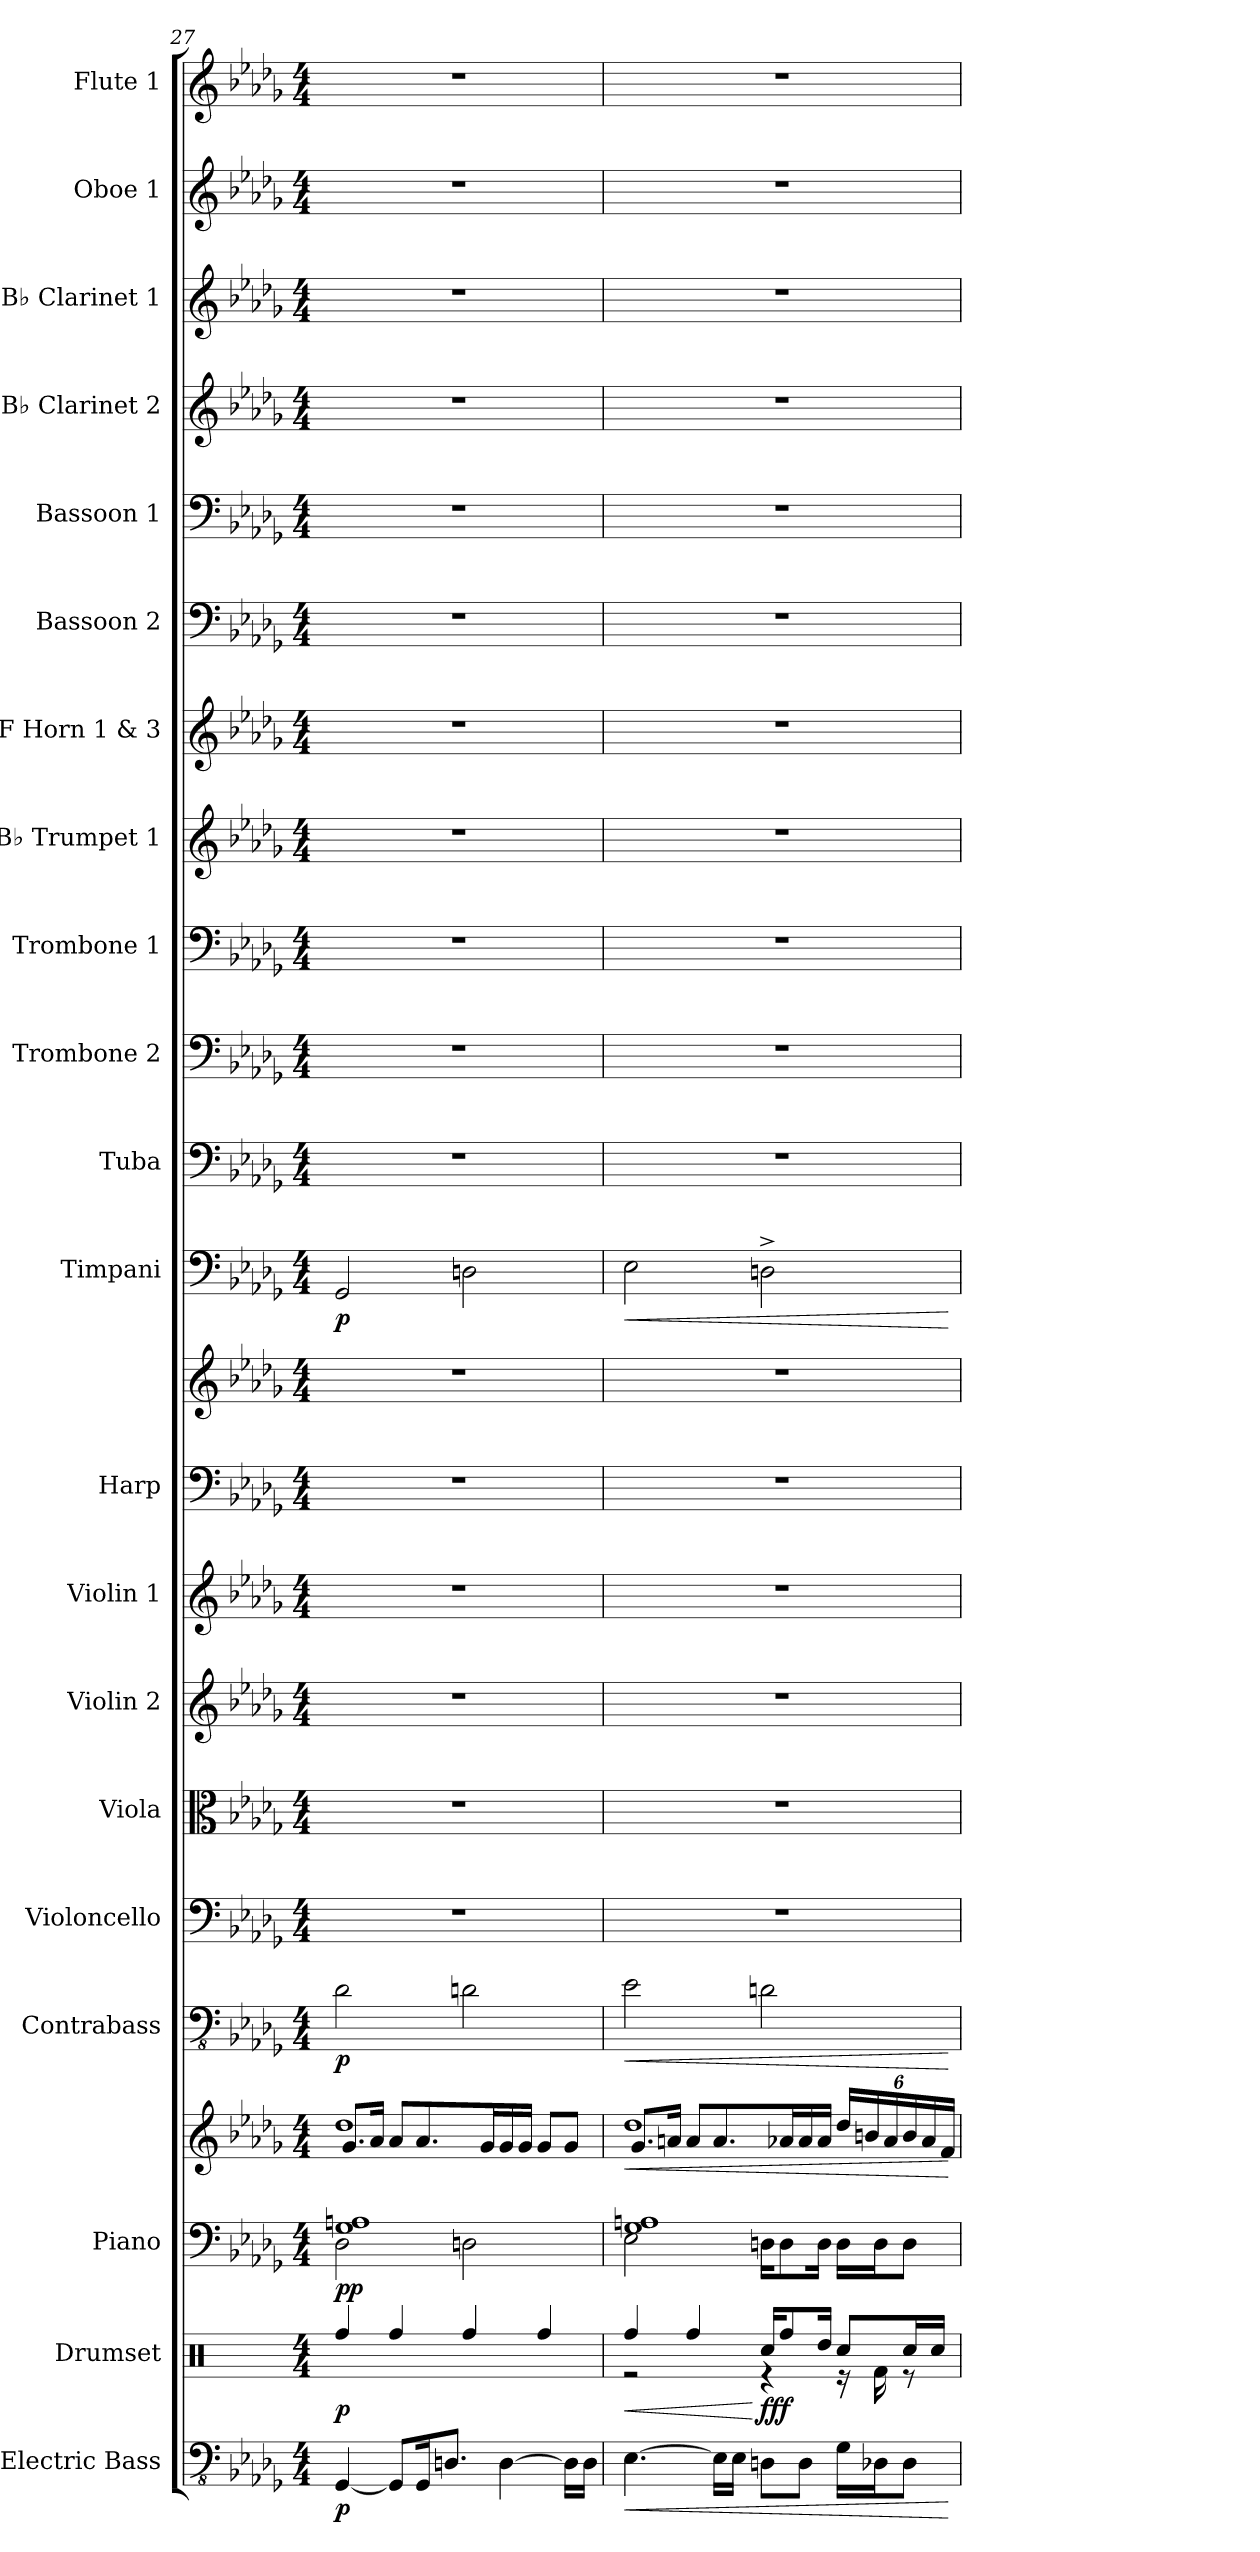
**kern	**dynam	**kern	**dynam	**kern	**kern	**dynam	**kern	**dynam	**kern	**kern	**kern	**kern	**kern	**kern	**kern	**dynam	**kern	**kern	**kern	**kern	**kern	**kern	**kern	**kern	**kern	**kern	**kern
*part21	*part21	*part20	*part20	*part19	*part19	*part19	*part18	*part18	*part17	*part16	*part15	*part14	*part13	*part13	*part12	*part12	*part11	*part10	*part9	*part8	*part7	*part6	*part5	*part4	*part3	*part2	*part1
*staff23	*staff23	*staff22	*staff22	*staff21	*staff20	*staff20/21	*staff19	*staff19	*staff18	*staff17	*staff16	*staff15	*staff14	*staff13	*staff12	*staff12	*staff11	*staff10	*staff9	*staff8	*staff7	*staff6	*staff5	*staff4	*staff3	*staff2	*staff1
*I"Electric Bass	*	*I"Drumset	*	*I"Piano	*	*	*I"Contrabass	*	*I"Violoncello	*I"Viola	*I"Violin 2	*I"Violin 1	*I"Harp	*	*I"Timpani	*	*I"Tuba	*I"Trombone 2	*I"Trombone 1	*I"B♭ Trumpet 1	*I"F Horn 1 &amp; 3	*I"Bassoon 2	*I"Bassoon 1	*I"B♭ Clarinet 2	*I"B♭ Clarinet 1	*I"Oboe 1	*I"Flute 1
*I'El. B.	*	*I'Drs.	*	*I'Pno.	*	*	*I'Cb.	*	*I'Vc.	*I'Vla.	*I'Vln. 2	*I'Vln. 1	*I'Hrp.	*	*I'Timp.	*	*I'Tba.	*I'Tbn. 2	*I'Tbn. 1	*I'B♭ Tpt. 1	*I'F Hn. 1 3	*I'Bsn. 2	*I'Bsn. 1	*I'B♭ Cl. 2	*I'B♭ Cl. 1	*I'Ob. 1	*I'Fl. 1
!!LO:PB:g=z
*clefFv4	*	*clefX	*	*clefF4	*clefG2	*	*clefFv4	*	*clefF4	*clefC3	*clefG2	*clefG2	*clefF4	*clefG2	*clefF4	*	*clefF4	*clefF4	*clefF4	*clefG2	*clefG2	*clefF4	*clefF4	*clefG2	*clefG2	*clefG2	*clefG2
*	*	*	*	*	*	*	*ITrd7c12	*	*	*	*	*	*	*	*	*	*	*	*	*ITrd1c2	*ITrd4c7	*	*	*ITrd1c2	*ITrd1c2	*	*
*k[b-e-a-d-g-]	*	*k[]	*	*k[b-e-a-d-g-]	*k[b-e-a-d-g-]	*	*k[b-e-a-d-g-]	*	*k[b-e-a-d-g-]	*k[b-e-a-d-g-]	*k[b-e-a-d-g-]	*k[b-e-a-d-g-]	*k[b-e-a-d-g-]	*k[b-e-a-d-g-]	*k[b-e-a-d-g-]	*	*k[b-e-a-d-g-]	*k[b-e-a-d-g-]	*k[b-e-a-d-g-]	*k[b-e-a-d-g-c-f-]	*k[b-e-a-d-g-c-]	*k[b-e-a-d-g-]	*k[b-e-a-d-g-]	*k[b-e-a-d-g-c-f-]	*k[b-e-a-d-g-c-f-]	*k[b-e-a-d-g-]	*k[b-e-a-d-g-]
*M4/4	*	*M4/4	*	*M4/4	*M4/4	*	*M4/4	*	*M4/4	*M4/4	*M4/4	*M4/4	*M4/4	*M4/4	*M4/4	*	*M4/4	*M4/4	*M4/4	*M4/4	*M4/4	*M4/4	*M4/4	*M4/4	*M4/4	*M4/4	*M4/4
=27	=27	=27	=27	=27	=27	=27	=27	=27	=27	=27	=27	=27	=27	=27	=27	=27	=27	=27	=27	=27	=27	=27	=27	=27	=27	=27	=27
*	*	*	*	*^	*^	*	*	*	*	*	*	*	*	*	*	*	*	*	*	*	*	*	*	*	*	*	*
!	!LO:DY:b	!	!LO:DY:b	!	!	!	!	!LO:DY:b=2	!	!	!	!	!	!	!	!	!	!	!	!	!	!	!	!	!	!	!	!	!
!	!	!	!	!	!	!	!	!LO:DY:n=1:b	!	!LO:DY:b	!	!	!	!	!	!	!	!LO:DY:b	!	!	!	!	!	!	!	!	!	!	!
[4GGG-/	p	4Rff/	p	1G- 1An	2D-\	1dd-	8.g-/L	p p	2DD-\	p	1r	1r	1r	1r	1r	1r	2GG-/	p	1r	1r	1r	1r	1r	1r	1r	1r	1r	1r	1r
.	.	.	.	.	.	.	16a-/Jk	.	.	.	.	.	.	.	.	.	.	.	.	.	.	.	.	.	.	.	.	.	.
8GGG-/L]	.	4Rff/	.	.	.	.	8a-/L	.	.	.	.	.	.	.	.	.	.	.	.	.	.	.	.	.	.	.	.	.	.
16GGG-/K	.	.	.	.	.	.	8.a-/	.	.	.	.	.	.	.	.	.	.	.	.	.	.	.	.	.	.	.	.	.	.
8.DDn/J	.	.	.	.	.	.	.	.	.	.	.	.	.	.	.	.	.	.	.	.	.	.	.	.	.	.	.	.	.
.	.	4Rff/	.	.	2Dn\	.	.	.	2DDn\	.	.	.	.	.	.	.	2Dn\	.	.	.	.	.	.	.	.	.	.	.	.
.	.	.	.	.	.	.	16g-/L	.	.	.	.	.	.	.	.	.	.	.	.	.	.	.	.	.	.	.	.	.	.
[4DD\	.	.	.	.	.	.	16g-/	.	.	.	.	.	.	.	.	.	.	.	.	.	.	.	.	.	.	.	.	.	.
.	.	.	.	.	.	.	16g-/JJ	.	.	.	.	.	.	.	.	.	.	.	.	.	.	.	.	.	.	.	.	.	.
.	.	4Rff/	.	.	.	.	8g-/L	.	.	.	.	.	.	.	.	.	.	.	.	.	.	.	.	.	.	.	.	.	.
16DD\LL]	.	.	.	.	.	.	8g-/J	.	.	.	.	.	.	.	.	.	.	.	.	.	.	.	.	.	.	.	.	.	.
16DD\JJ	.	.	.	.	.	.	.	.	.	.	.	.	.	.	.	.	.	.	.	.	.	.	.	.	.	.	.	.	.
=28	=28	=28	=28	=28	=28	=28	=28	=28	=28	=28	=28	=28	=28	=28	=28	=28	=28	=28	=28	=28	=28	=28	=28	=28	=28	=28	=28	=28	=28
!	!LO:HP:b	!	!LO:HP:b	!	!	!	!	!LO:HP:b	!	!LO:HP:b	!	!	!	!	!	!	!	!LO:HP:b	!	!	!	!	!	!	!	!	!	!	!
*	*	*^	*	*	*	*	*	*	*	*	*	*	*	*	*	*	*	*	*	*	*	*	*	*	*	*	*	*	*
[4.EE-\	<	4Rff/	2r	<	1G- 1An	2E-\	1dd-	8.g-/L	<	2EE-\	<	1r	1r	1r	1r	1r	1r	2E-\	<	1r	1r	1r	1r	1r	1r	1r	1r	1r	1r	1r
.	.	.	.	.	.	.	.	16an/Jk	.	.	.	.	.	.	.	.	.	.	.	.	.	.	.	.	.	.	.	.	.	.
.	.	4Rff/	.	.	.	.	.	8a/L	.	.	.	.	.	.	.	.	.	.	.	.	.	.	.	.	.	.	.	.	.	.
16EE-\LL]	.	.	.	.	.	.	.	8.a/	.	.	.	.	.	.	.	.	.	.	.	.	.	.	.	.	.	.	.	.	.	.
16EE-\JJ	.	.	.	.	.	.	.	.	.	.	.	.	.	.	.	.	.	.	.	.	.	.	.	.	.	.	.	.	.	.
!	!	!	!	!LO:DY:n=1:b	!	!	!	!	!	!	!	!	!	!	!	!	!	!	!	!	!	!	!	!	!	!	!	!	!	!
8DDn\L	.	16Rcc/KL	4r	[ fff	.	16Dn\KL	.	.	.	2DDn\	.	.	.	.	.	.	.	2Dn^\	.	.	.	.	.	.	.	.	.	.	.	.
.	.	8Rff/	.	.	.	8D\	.	16a-X/L	.	.	.	.	.	.	.	.	.	.	.	.	.	.	.	.	.	.	.	.	.	.
8DD\J	.	.	.	.	.	.	.	16a-/	.	.	.	.	.	.	.	.	.	.	.	.	.	.	.	.	.	.	.	.	.	.
.	.	16Rdd/Jk	.	.	.	16D\Jk	.	16a-/JJ	.	.	.	.	.	.	.	.	.	.	.	.	.	.	.	.	.	.	.	.	.	.
*	*	*	*	*	*	*	*	*Xbrackettup	*	*	*	*	*	*	*	*	*	*	*	*	*	*	*	*	*	*	*	*	*	*
16GG-\LL	.	8Rcc/L	16r	.	.	16D\LL	.	24dd-/LL	.	.	.	.	.	.	.	.	.	.	.	.	.	.	.	.	.	.	.	.	.	.
.	.	.	.	.	.	.	.	24bn/	.	.	.	.	.	.	.	.	.	.	.	.	.	.	.	.	.	.	.	.	.	.
16DD-X\J	.	.	16Rf\	.	.	16D\J	.	.	.	.	.	.	.	.	.	.	.	.	.	.	.	.	.	.	.	.	.	.	.	.
.	.	.	.	.	.	.	.	24a-/	.	.	.	.	.	.	.	.	.	.	.	.	.	.	.	.	.	.	.	.	.	.
8DD-\J	.	16Rcc/L	8r	.	.	8D\J	.	24b/	.	.	.	.	.	.	.	.	.	.	.	.	.	.	.	.	.	.	.	.	.	.
.	.	.	.	.	.	.	.	24a-/	.	.	.	.	.	.	.	.	.	.	.	.	.	.	.	.	.	.	.	.	.	.
.	.	16Rcc/JJ	.	.	.	.	.	.	.	.	.	.	.	.	.	.	.	.	.	.	.	.	.	.	.	.	.	.	.	.
.	.	.	.	.	.	.	.	24f/JJ	.	.	.	.	.	.	.	.	.	.	.	.	.	.	.	.	.	.	.	.	.	.
*	*	*v	*v	*	*	*	*	*	*	*	*	*	*	*	*	*	*	*	*	*	*	*	*	*	*	*	*	*	*	*
*	*	*	*	*v	*v	*	*	*	*	*	*	*	*	*	*	*	*	*	*	*	*	*	*	*	*	*	*	*	*
*	*	*	*	*	*v	*v	*	*	*	*	*	*	*	*	*	*	*	*	*	*	*	*	*	*	*	*	*	*
.	[	.	.	.	.	[	.	[	.	.	.	.	.	.	.	[	.	.	.	.	.	.	.	.	.	.	.
=	=	=	=	=	=	=	=	=	=	=	=	=	=	=	=	=	=	=	=	=	=	=	=	=	=	=	=
*-	*-	*-	*-	*-	*-	*-	*-	*-	*-	*-	*-	*-	*-	*-	*-	*-	*-	*-	*-	*-	*-	*-	*-	*-	*-	*-	*-
